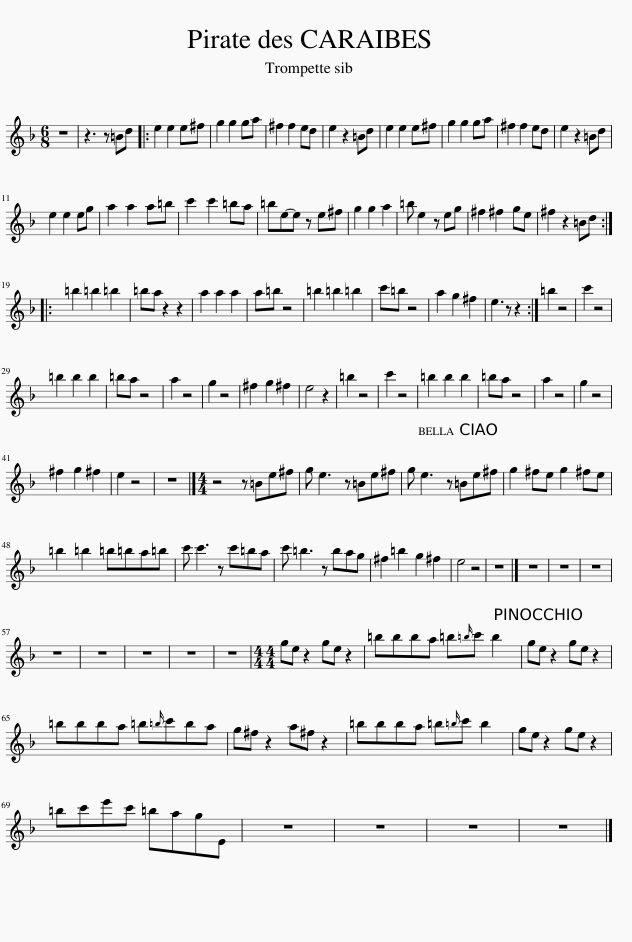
X:1
L:1/8
M:6/8
I:linebreak $
K:none
V:1 treble transpose=-2
V:1
[K:F] z6 | z3 z =Bd |: e2 e2 e^f | g2 g2 ga | ^f2 f2 ed | %5
 e2 z2 =Bd | e2 e2 e^f | g2 g2 ga | ^f2 f2 ed | e2 z2 =Bd |$ %10
 e2 e2 eg | a2 a2 a=b | c'2 c'2 =ba | =be-e z e^f | g2 g2 a2 | %15
 =b e2 z eg | ^f2 ^f2 ge | ^f2 z2 =Bd ::$ =b2 =b2 =b2 | =ba z2 z2 | %20
 a2 a2 a2 | a=b z4 | =b2 =b2 =b2 | c'=b z4 | a2 g2 ^f2 | %25
 e3 z z2 :| =b2 z4 | c'2 z4 |$ =b2 b2 b2 | =ba z4 | %30
 a2 z4 | g2 z4 | ^f2 g2 ^f2 | e4 z2 | =b2 z4 | %35
 c'2 z4 | =b2 b2 b2 | =ba z4 | a2 z4 | g2 z4 |$ %40
 ^f2 g2 ^f2 | e2 z4 | z6 |][M:4/4] z4 z =Be^f | g e3 z =Be^f | %45
 g e3 z =Be^f | g2 ^fe g2 ^fe |$ =b2 =b2 =b=ba=b | c' c'3 z c'=ba | c' =b3 z bag | %50
 ^f2 =b2 g2 ^f2 | e4 z4 | z8 |] z8 | z8 | %55
 z8 |$ z8 | z8 | z8 | z8 | %60
 z8 |[M:4/4] ge z2 ge z2 | =bbba =b{=b}c' b2 | ge z2 ge z2 |$ =bbba =b{=b}c'ba | %65
 g^f z2 a^f z2 | =bbba =b{=b}c' b2 | ge z2 ge z2 |$ =bc'e'c' =bagE | z8 | %70
 z8 | z8 | z8 |] %73
